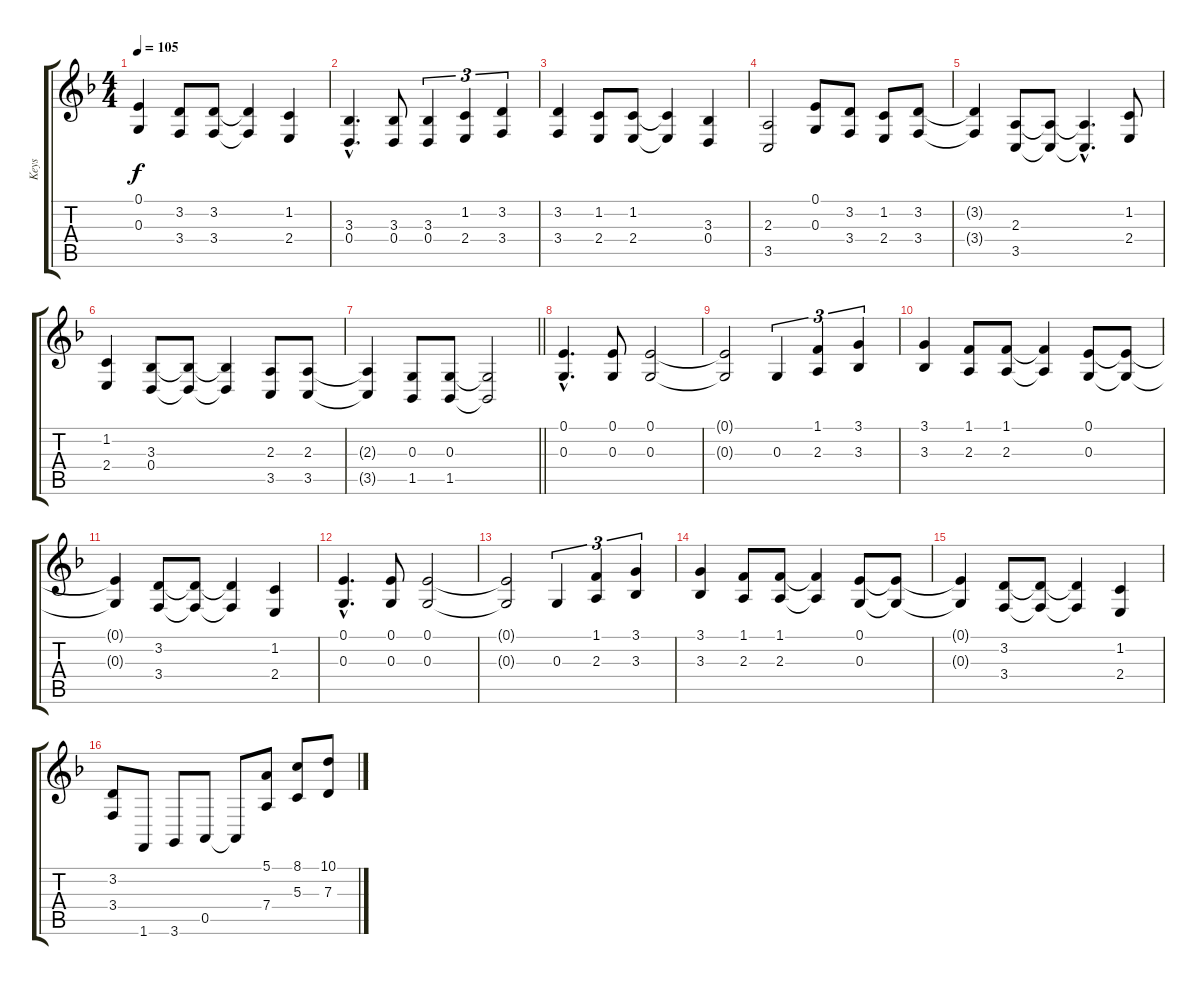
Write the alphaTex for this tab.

\track ("Keys" "Keys") {instrument brightacousticpiano}
\staff {score tabs}
\tuning (E4 B3 G3 D3 A2 E2) {hide}
\ts (4 4)
\tempo 105
\clef g2
\ks f
(0.1 0.3).4{dy f} (3.2 3.4).8 (3.2 3.4).8 (3.2{t} 3.4{t}).4 (1.2 2.4).4 |
(3.3{hac} 0.4{hac}).4{d} (3.3 0.4).8 (3.3 0.4).4{tu (3 2)} (1.2 2.4).4{tu (3 2)} (3.2 3.4).4{tu (3 2)} |
(3.2 3.4).4 (1.2 2.4).8 (1.2 2.4).8 (1.2{t} 2.4{t}).4 (3.3 0.4).4 |
(2.3 3.5).2 (0.1 0.3).8 (3.2 3.4).8 (1.2 2.4).8 (3.2 3.4).8 |
(3.2{t} 3.4{t}).4 (2.3 3.5).8 (2.3{t} 3.5{t}).8 (2.3{hac t} 3.5{hac t}).4{d} (1.2 2.4).8 |
(1.2 2.4).4 (3.3 0.4).8 (3.3{t} 0.4{t}).8 (3.3{t} 0.4{t}).4 (2.3 3.5).8 (2.3 3.5).8 |
\barLineRight lightlight
(2.3{t} 3.5{t}).4 (0.3 1.5).8 (0.3 1.5).8 (0.3{t} 1.5{t}).2 |
(0.1{hac} 0.3{hac}).4{d} (0.1 0.3).8 (0.1 0.3).2 |
(0.1{t} 0.3{t}).2 0.3.4{tu (3 2)} (1.1 2.3).4{tu (3 2)} (3.1 3.3).4{tu (3 2)} |
(3.1 3.3).4 (1.1 2.3).8 (1.1 2.3).8 (1.1{t} 2.3{t}).4 (0.1 0.3).8 (0.1{t} 0.3{t}).8 |
(0.1{t} 0.3{t}).4 (3.2 3.4).8 (3.2{t} 3.4{t}).8 (3.2{t} 3.4{t}).4 (1.2 2.4).4 |
(0.1{hac} 0.3{hac}).4{d} (0.1 0.3).8 (0.1 0.3).2 |
(0.1{t} 0.3{t}).2 0.3.4{tu (3 2)} (1.1 2.3).4{tu (3 2)} (3.1 3.3).4{tu (3 2)} |
(3.1 3.3).4 (1.1 2.3).8 (1.1 2.3).8 (1.1{t} 2.3{t}).4 (0.1 0.3).8 (0.1{t} 0.3{t}).8 |
(0.1{t} 0.3{t}).4 (3.2 3.4).8 (3.2{t} 3.4{t}).8 (3.2{t} 3.4{t}).4 (1.2 2.4).4 |
(3.2 3.4).8 1.6.8 3.6.8 0.5.8 0.5{t}.8 (5.1 7.4).8 (8.1 5.3).8 (10.1 7.3).8
